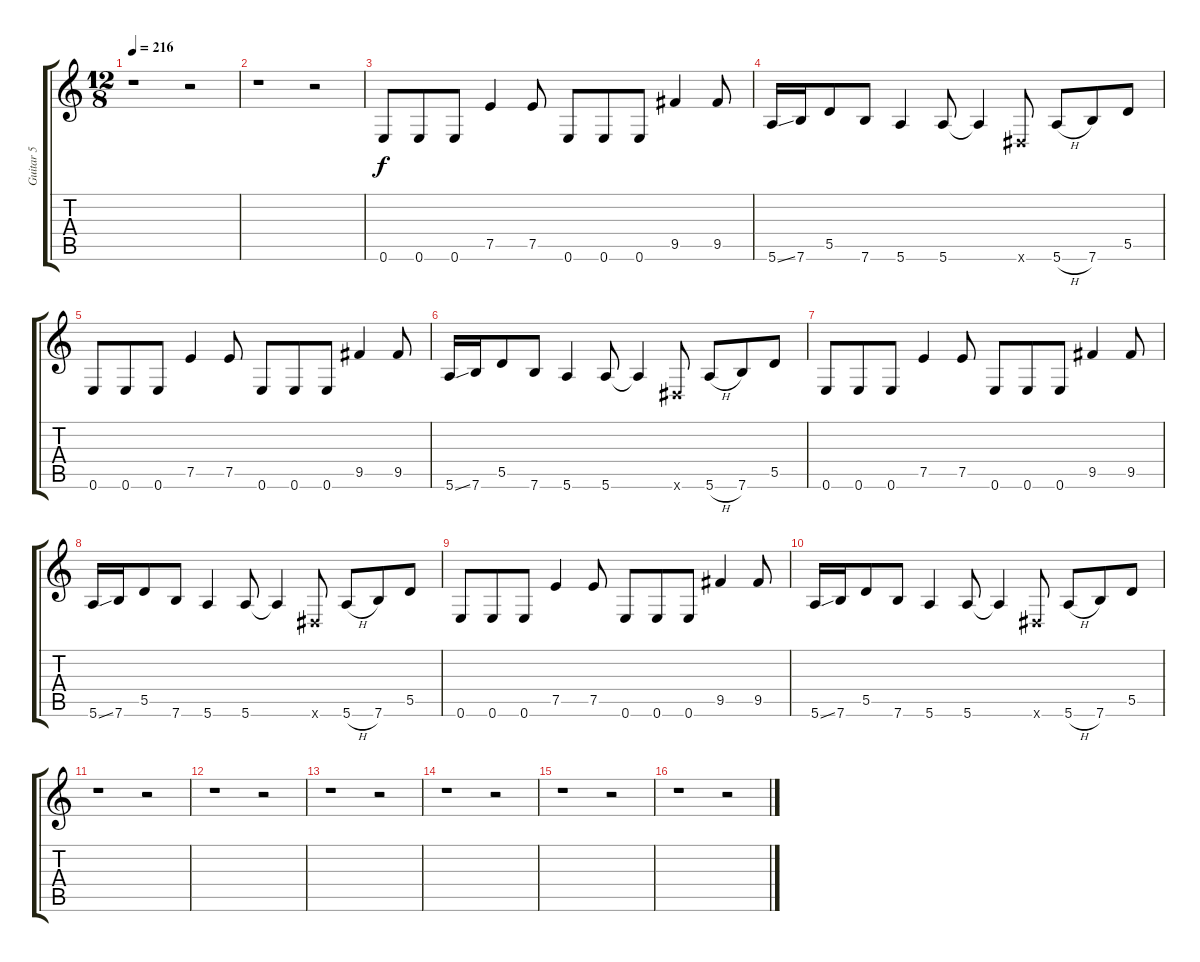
\track ("Guitar 5" "Guitar 5") {instrument electricguitarclean}
\staff {score tabs}
\tuning (E4 B3 G3 D3 A2 E2) {hide}
\ts (12 8)
\tempo 216
\clef g2
\ks c
r.1{dy f} r.2 |
r.1 r.2 |
0.6.8 0.6.8 0.6.8 7.5.4 7.5.8 0.6.8 0.6.8 0.6.8 9.5.4 9.5.8 |
5.6{ss}.16 7.6.16 5.5.8 7.6.8 5.6.4 5.6.8 5.6{t}.4 -1.6{x}.8 5.6{h}.8 7.6.8 5.5.8 |
0.6.8 0.6.8 0.6.8 7.5.4 7.5.8 0.6.8 0.6.8 0.6.8 9.5.4 9.5.8 |
5.6{ss}.16 7.6.16 5.5.8 7.6.8 5.6.4 5.6.8 5.6{t}.4 -1.6{x}.8 5.6{h}.8 7.6.8 5.5.8 |
0.6.8 0.6.8 0.6.8 7.5.4 7.5.8 0.6.8 0.6.8 0.6.8 9.5.4 9.5.8 |
5.6{ss}.16 7.6.16 5.5.8 7.6.8 5.6.4 5.6.8 5.6{t}.4 -1.6{x}.8 5.6{h}.8 7.6.8 5.5.8 |
0.6.8 0.6.8 0.6.8 7.5.4 7.5.8 0.6.8 0.6.8 0.6.8 9.5.4 9.5.8 |
5.6{ss}.16 7.6.16 5.5.8 7.6.8 5.6.4 5.6.8 5.6{t}.4 -1.6{x}.8 5.6{h}.8 7.6.8 5.5.8 |
r.1 r.2 |
r.1 r.2 |
r.1 r.2 |
r.1 r.2 |
r.1 r.2 |
r.1 r.2
